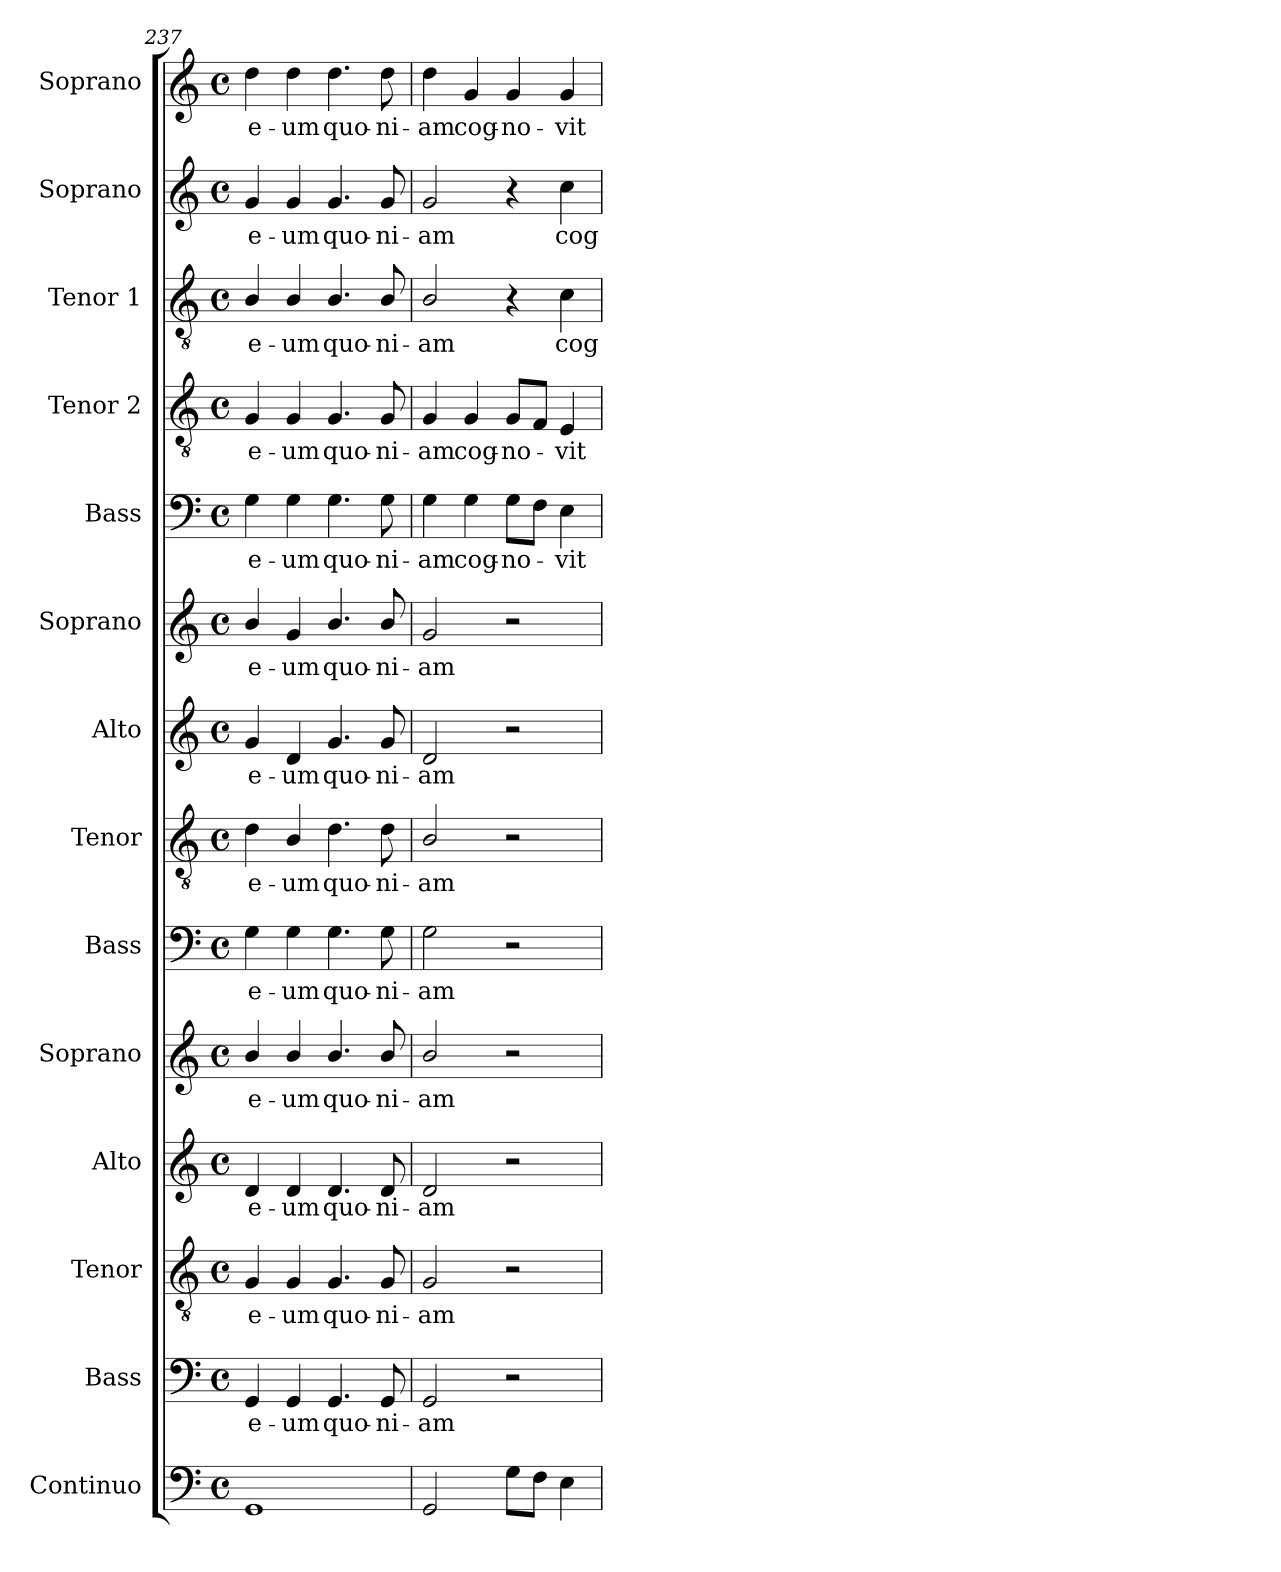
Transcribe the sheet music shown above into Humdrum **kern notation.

**kern	**kern	**text	**kern	**text	**kern	**text	**kern	**text	**kern	**text	**kern	**text	**kern	**text	**kern	**text	**kern	**text	**kern	**text	**kern	**text	**kern	**text	**kern	**text
*part14	*part13	*part13	*part12	*part12	*part11	*part11	*part10	*part10	*part9	*part9	*part8	*part8	*part7	*part7	*part6	*part6	*part5	*part5	*part4	*part4	*part3	*part3	*part2	*part2	*part1	*part1
*staff14	*staff13	*staff13	*staff12	*staff12	*staff11	*staff11	*staff10	*staff10	*staff9	*staff9	*staff8	*staff8	*staff7	*staff7	*staff6	*staff6	*staff5	*staff5	*staff4	*staff4	*staff3	*staff3	*staff2	*staff2	*staff1	*staff1
*I"Continuo	*I"Bass	*	*I"Tenor	*	*I"Alto	*	*I"Soprano	*	*I"Bass	*	*I"Tenor	*	*I"Alto	*	*I"Soprano	*	*I"Bass	*	*I"Tenor 2	*	*I"Tenor 1	*	*I"Soprano	*	*I"Soprano	*
*I'Cont.	*I'B.	*	*I'T.	*	*I'A.	*	*I'S.	*	*I'B.	*	*I'T.	*	*I'A.	*	*I'S.	*	*I'B.	*	*I'T2.	*	*I'T1.	*	*I'S.	*	*I'S.	*
!!LO:PB:g=z
*clefF4	*clefF4	*	*clefGv2	*	*clefG2	*	*clefG2	*	*clefF4	*	*clefGv2	*	*clefG2	*	*clefG2	*	*clefF4	*	*clefGv2	*	*clefGv2	*	*clefG2	*	*clefG2	*
*	*	*	*ITrd7c12	*	*	*	*	*	*	*	*ITrd7c12	*	*	*	*	*	*	*	*ITrd7c12	*	*ITrd7c12	*	*	*	*	*
*k[]	*k[]	*	*k[]	*	*k[]	*	*k[]	*	*k[]	*	*k[]	*	*k[]	*	*k[]	*	*k[]	*	*k[]	*	*k[]	*	*k[]	*	*k[]	*
*C:	*C:	*	*C:	*	*C:	*	*C:	*	*C:	*	*C:	*	*C:	*	*C:	*	*C:	*	*C:	*	*C:	*	*C:	*	*C:	*
*M4/4	*M4/4	*	*M4/4	*	*M4/4	*	*M4/4	*	*M4/4	*	*M4/4	*	*M4/4	*	*M4/4	*	*M4/4	*	*M4/4	*	*M4/4	*	*M4/4	*	*M4/4	*
*met(c)	*met(c)	*	*met(c)	*	*met(c)	*	*met(c)	*	*met(c)	*	*met(c)	*	*met(c)	*	*met(c)	*	*met(c)	*	*met(c)	*	*met(c)	*	*met(c)	*	*met(c)	*
=237	=237	=237	=237	=237	=237	=237	=237	=237	=237	=237	=237	=237	=237	=237	=237	=237	=237	=237	=237	=237	=237	=237	=237	=237	=237	=237
!	!	!LO:LY:b:color=#000000	!	!	!	!	!	!	!	!	!	!	!	!	!	!	!	!	!	!	!	!	!	!	!	!
!	!	!	!	!LO:LY:b:color=#000000	!	!	!	!	!	!	!	!	!	!	!	!	!	!	!	!	!	!	!	!	!	!
!	!	!	!	!	!	!LO:LY:b:color=#000000	!	!	!	!	!	!	!	!	!	!	!	!	!	!	!	!	!	!	!	!
!	!	!	!	!	!	!	!	!LO:LY:b:color=#000000	!	!	!	!	!	!	!	!	!	!	!	!	!	!	!	!	!	!
!	!	!	!	!	!	!	!	!	!	!LO:LY:b:color=#000000	!	!	!	!	!	!	!	!	!	!	!	!	!	!	!	!
!	!	!	!	!	!	!	!	!	!	!	!	!LO:LY:b:color=#000000	!	!	!	!	!	!	!	!	!	!	!	!	!	!
!	!	!	!	!	!	!	!	!	!	!	!	!	!	!LO:LY:b:color=#000000	!	!	!	!	!	!	!	!	!	!	!	!
!	!	!	!	!	!	!	!	!	!	!	!	!	!	!	!	!LO:LY:b:color=#000000	!	!	!	!	!	!	!	!	!	!
!	!	!	!	!	!	!	!	!	!	!	!	!	!	!	!	!	!	!LO:LY:b:color=#000000	!	!	!	!	!	!	!	!
!	!	!	!	!	!	!	!	!	!	!	!	!	!	!	!	!	!	!	!	!LO:LY:b:color=#000000	!	!	!	!	!	!
!	!	!	!	!	!	!	!	!	!	!	!	!	!	!	!	!	!	!	!	!	!	!LO:LY:b:color=#000000	!	!	!	!
!	!	!	!	!	!	!	!	!	!	!	!	!	!	!	!	!	!	!	!	!	!	!	!	!LO:LY:b:color=#000000	!	!
!	!	!	!	!	!	!	!	!	!	!	!	!	!	!	!	!	!	!	!	!	!	!	!	!	!	!LO:LY:b:color=#000000
1GGi	4GGi/	e-	4GGi/	e-	4di/	e-	4bi/	e-	4Gi\	e-	4Di\	e-	4gi/	e-	4bi/	e-	4Gi\	e-	4GGi/	e-	4BBi/	e-	4gi/	e-	4ddi\	e-
!	!	!LO:LY:b:color=#000000	!	!	!	!	!	!	!	!	!	!	!	!	!	!	!	!	!	!	!	!	!	!	!	!
!	!	!	!	!LO:LY:b:color=#000000	!	!	!	!	!	!	!	!	!	!	!	!	!	!	!	!	!	!	!	!	!	!
!	!	!	!	!	!	!LO:LY:b:color=#000000	!	!	!	!	!	!	!	!	!	!	!	!	!	!	!	!	!	!	!	!
!	!	!	!	!	!	!	!	!LO:LY:b:color=#000000	!	!	!	!	!	!	!	!	!	!	!	!	!	!	!	!	!	!
!	!	!	!	!	!	!	!	!	!	!LO:LY:b:color=#000000	!	!	!	!	!	!	!	!	!	!	!	!	!	!	!	!
!	!	!	!	!	!	!	!	!	!	!	!	!LO:LY:b:color=#000000	!	!	!	!	!	!	!	!	!	!	!	!	!	!
!	!	!	!	!	!	!	!	!	!	!	!	!	!	!LO:LY:b:color=#000000	!	!	!	!	!	!	!	!	!	!	!	!
!	!	!	!	!	!	!	!	!	!	!	!	!	!	!	!	!LO:LY:b:color=#000000	!	!	!	!	!	!	!	!	!	!
!	!	!	!	!	!	!	!	!	!	!	!	!	!	!	!	!	!	!LO:LY:b:color=#000000	!	!	!	!	!	!	!	!
!	!	!	!	!	!	!	!	!	!	!	!	!	!	!	!	!	!	!	!	!LO:LY:b:color=#000000	!	!	!	!	!	!
!	!	!	!	!	!	!	!	!	!	!	!	!	!	!	!	!	!	!	!	!	!	!LO:LY:b:color=#000000	!	!	!	!
!	!	!	!	!	!	!	!	!	!	!	!	!	!	!	!	!	!	!	!	!	!	!	!	!LO:LY:b:color=#000000	!	!
!	!	!	!	!	!	!	!	!	!	!	!	!	!	!	!	!	!	!	!	!	!	!	!	!	!	!LO:LY:b:color=#000000
.	4GGi/	-um	4GGi/	-um	4di/	-um	4bi/	-um	4Gi\	-um	4BBi/	-um	4di/	-um	4gi/	-um	4Gi\	-um	4GGi/	-um	4BBi/	-um	4gi/	-um	4ddi\	-um
!	!	!LO:LY:b:color=#000000	!	!	!	!	!	!	!	!	!	!	!	!	!	!	!	!	!	!	!	!	!	!	!	!
!	!	!	!	!LO:LY:b:color=#000000	!	!	!	!	!	!	!	!	!	!	!	!	!	!	!	!	!	!	!	!	!	!
!	!	!	!	!	!	!LO:LY:b:color=#000000	!	!	!	!	!	!	!	!	!	!	!	!	!	!	!	!	!	!	!	!
!	!	!	!	!	!	!	!	!LO:LY:b:color=#000000	!	!	!	!	!	!	!	!	!	!	!	!	!	!	!	!	!	!
!	!	!	!	!	!	!	!	!	!	!LO:LY:b:color=#000000	!	!	!	!	!	!	!	!	!	!	!	!	!	!	!	!
!	!	!	!	!	!	!	!	!	!	!	!	!LO:LY:b:color=#000000	!	!	!	!	!	!	!	!	!	!	!	!	!	!
!	!	!	!	!	!	!	!	!	!	!	!	!	!	!LO:LY:b:color=#000000	!	!	!	!	!	!	!	!	!	!	!	!
!	!	!	!	!	!	!	!	!	!	!	!	!	!	!	!	!LO:LY:b:color=#000000	!	!	!	!	!	!	!	!	!	!
!	!	!	!	!	!	!	!	!	!	!	!	!	!	!	!	!	!	!LO:LY:b:color=#000000	!	!	!	!	!	!	!	!
!	!	!	!	!	!	!	!	!	!	!	!	!	!	!	!	!	!	!	!	!LO:LY:b:color=#000000	!	!	!	!	!	!
!	!	!	!	!	!	!	!	!	!	!	!	!	!	!	!	!	!	!	!	!	!	!LO:LY:b:color=#000000	!	!	!	!
!	!	!	!	!	!	!	!	!	!	!	!	!	!	!	!	!	!	!	!	!	!	!	!	!LO:LY:b:color=#000000	!	!
!	!	!	!	!	!	!	!	!	!	!	!	!	!	!	!	!	!	!	!	!	!	!	!	!	!	!LO:LY:b:color=#000000
.	4.GGi/	quo-	4.GGi/	quo-	4.di/	quo-	4.bi/	quo-	4.Gi\	quo-	4.Di\	quo-	4.gi/	quo-	4.bi/	quo-	4.Gi\	quo-	4.GGi/	quo-	4.BBi/	quo-	4.gi/	quo-	4.ddi\	quo-
!	!	!LO:LY:b:color=#000000	!	!	!	!	!	!	!	!	!	!	!	!	!	!	!	!	!	!	!	!	!	!	!	!
!	!	!	!	!LO:LY:b:color=#000000	!	!	!	!	!	!	!	!	!	!	!	!	!	!	!	!	!	!	!	!	!	!
!	!	!	!	!	!	!LO:LY:b:color=#000000	!	!	!	!	!	!	!	!	!	!	!	!	!	!	!	!	!	!	!	!
!	!	!	!	!	!	!	!	!LO:LY:b:color=#000000	!	!	!	!	!	!	!	!	!	!	!	!	!	!	!	!	!	!
!	!	!	!	!	!	!	!	!	!	!LO:LY:b:color=#000000	!	!	!	!	!	!	!	!	!	!	!	!	!	!	!	!
!	!	!	!	!	!	!	!	!	!	!	!	!LO:LY:b:color=#000000	!	!	!	!	!	!	!	!	!	!	!	!	!	!
!	!	!	!	!	!	!	!	!	!	!	!	!	!	!LO:LY:b:color=#000000	!	!	!	!	!	!	!	!	!	!	!	!
!	!	!	!	!	!	!	!	!	!	!	!	!	!	!	!	!LO:LY:b:color=#000000	!	!	!	!	!	!	!	!	!	!
!	!	!	!	!	!	!	!	!	!	!	!	!	!	!	!	!	!	!LO:LY:b:color=#000000	!	!	!	!	!	!	!	!
!	!	!	!	!	!	!	!	!	!	!	!	!	!	!	!	!	!	!	!	!LO:LY:b:color=#000000	!	!	!	!	!	!
!	!	!	!	!	!	!	!	!	!	!	!	!	!	!	!	!	!	!	!	!	!	!LO:LY:b:color=#000000	!	!	!	!
!	!	!	!	!	!	!	!	!	!	!	!	!	!	!	!	!	!	!	!	!	!	!	!	!LO:LY:b:color=#000000	!	!
!	!	!	!	!	!	!	!	!	!	!	!	!	!	!	!	!	!	!	!	!	!	!	!	!	!	!LO:LY:b:color=#000000
.	8GGi/	-ni-	8GGi/	-ni-	8di/	-ni-	8bi/	-ni-	8Gi\	-ni-	8Di\	-ni-	8gi/	-ni-	8bi/	-ni-	8Gi\	-ni-	8GGi/	-ni-	8BBi/	-ni-	8gi/	-ni-	8ddi\	-ni-
=238	=238	=238	=238	=238	=238	=238	=238	=238	=238	=238	=238	=238	=238	=238	=238	=238	=238	=238	=238	=238	=238	=238	=238	=238	=238	=238
!	!	!LO:LY:b:color=#000000	!	!	!	!	!	!	!	!	!	!	!	!	!	!	!	!	!	!	!	!	!	!	!	!
!	!	!	!	!LO:LY:b:color=#000000	!	!	!	!	!	!	!	!	!	!	!	!	!	!	!	!	!	!	!	!	!	!
!	!	!	!	!	!	!LO:LY:b:color=#000000	!	!	!	!	!	!	!	!	!	!	!	!	!	!	!	!	!	!	!	!
!	!	!	!	!	!	!	!	!LO:LY:b:color=#000000	!	!	!	!	!	!	!	!	!	!	!	!	!	!	!	!	!	!
!	!	!	!	!	!	!	!	!	!	!LO:LY:b:color=#000000	!	!	!	!	!	!	!	!	!	!	!	!	!	!	!	!
!	!	!	!	!	!	!	!	!	!	!	!	!LO:LY:b:color=#000000	!	!	!	!	!	!	!	!	!	!	!	!	!	!
!	!	!	!	!	!	!	!	!	!	!	!	!	!	!LO:LY:b:color=#000000	!	!	!	!	!	!	!	!	!	!	!	!
!	!	!	!	!	!	!	!	!	!	!	!	!	!	!	!	!LO:LY:b:color=#000000	!	!	!	!	!	!	!	!	!	!
!	!	!	!	!	!	!	!	!	!	!	!	!	!	!	!	!	!	!LO:LY:b:color=#000000	!	!	!	!	!	!	!	!
!	!	!	!	!	!	!	!	!	!	!	!	!	!	!	!	!	!	!	!	!LO:LY:b:color=#000000	!	!	!	!	!	!
!	!	!	!	!	!	!	!	!	!	!	!	!	!	!	!	!	!	!	!	!	!	!LO:LY:b:color=#000000	!	!	!	!
!	!	!	!	!	!	!	!	!	!	!	!	!	!	!	!	!	!	!	!	!	!	!	!	!LO:LY:b:color=#000000	!	!
!	!	!	!	!	!	!	!	!	!	!	!	!	!	!	!	!	!	!	!	!	!	!	!	!	!	!LO:LY:b:color=#000000
2GGi/	2GGi/	-am	2GGi/	-am	2di/	-am	2bi/	-am	2Gi\	-am	2BBi/	-am	2di/	-am	2gi/	-am	4Gi\	-am	4GGi/	-am	2BBi/	-am	2gi/	-am	4ddi\	-am
!	!	!	!	!	!	!	!	!	!	!	!	!	!	!	!	!	!	!LO:LY:b:color=#000000	!	!	!	!	!	!	!	!
!	!	!	!	!	!	!	!	!	!	!	!	!	!	!	!	!	!	!	!	!LO:LY:b:color=#000000	!	!	!	!	!	!
!	!	!	!	!	!	!	!	!	!	!	!	!	!	!	!	!	!	!	!	!	!	!	!	!	!	!LO:LY:b:color=#000000
.	.	.	.	.	.	.	.	.	.	.	.	.	.	.	.	.	4Gi\	cog-	4GGi/	cog-	.	.	.	.	4gi/	cog-
!	!	!	!	!	!	!	!	!	!	!	!	!	!	!	!	!	!	!LO:LY:b:color=#000000	!	!	!	!	!	!	!	!
!	!	!	!	!	!	!	!	!	!	!	!	!	!	!	!	!	!	!	!	!LO:LY:b:color=#000000	!	!	!	!	!	!
!	!	!	!	!	!	!	!	!	!	!	!	!	!	!	!	!	!	!	!	!	!	!	!	!	!	!LO:LY:b:color=#000000
8Gi\L	2r	.	2r	.	2r	.	2r	.	2r	.	2r	.	2r	.	2r	.	8Gi\L	-no-	8GGi/L	-no-	4r	.	4r	.	4gi/	-no-
8Fi\J	.	.	.	.	.	.	.	.	.	.	.	.	.	.	.	.	8Fi\J	.	8FFi/J	.	.	.	.	.	.	.
!	!	!	!	!	!	!	!	!	!	!	!	!	!	!	!	!	!	!LO:LY:b:color=#000000	!	!	!	!	!	!	!	!
!	!	!	!	!	!	!	!	!	!	!	!	!	!	!	!	!	!	!	!	!LO:LY:b:color=#000000	!	!	!	!	!	!
!	!	!	!	!	!	!	!	!	!	!	!	!	!	!	!	!	!	!	!	!	!	!LO:LY:b:color=#000000	!	!	!	!
!	!	!	!	!	!	!	!	!	!	!	!	!	!	!	!	!	!	!	!	!	!	!	!	!LO:LY:b:color=#000000	!	!
!	!	!	!	!	!	!	!	!	!	!	!	!	!	!	!	!	!	!	!	!	!	!	!	!	!	!LO:LY:b:color=#000000
4Ei\	.	.	.	.	.	.	.	.	.	.	.	.	.	.	.	.	4Ei\	-vit	4EEi/	-vit	4Ci\	cog-	4cci\	cog-	4gi/	-vit
=	=	=	=	=	=	=	=	=	=	=	=	=	=	=	=	=	=	=	=	=	=	=	=	=	=	=
*-	*-	*-	*-	*-	*-	*-	*-	*-	*-	*-	*-	*-	*-	*-	*-	*-	*-	*-	*-	*-	*-	*-	*-	*-	*-	*-
